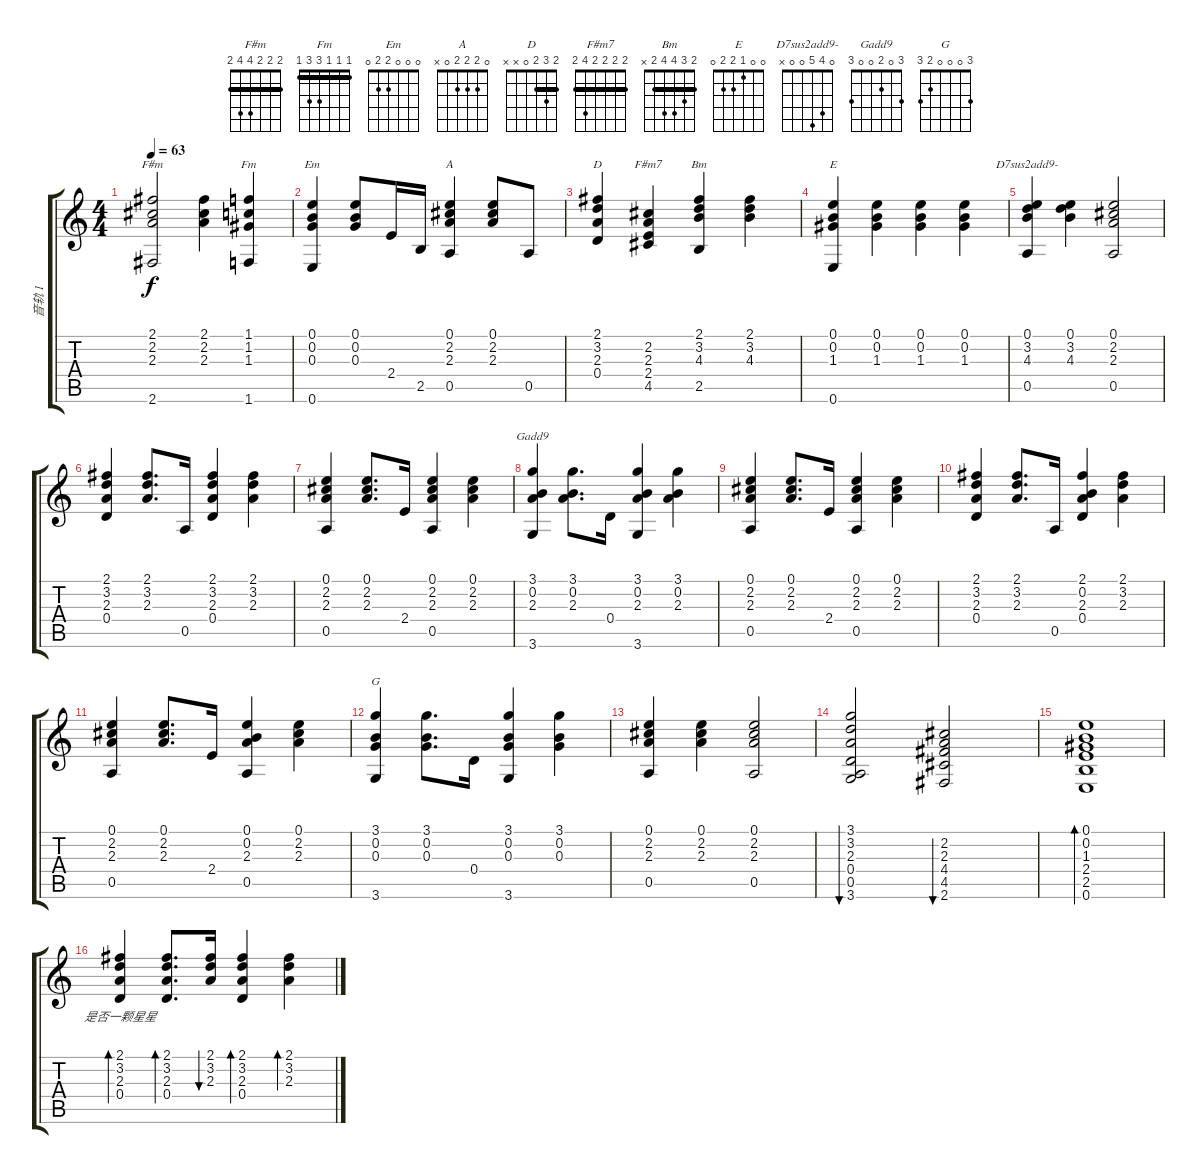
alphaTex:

\track ("音轨 1" "音轨 1") {instrument acousticguitarsteel}
\staff {score tabs}
\tuning (E4 B3 G3 D3 A2 E2) {hide}
\chord ("F#m" 2 2 2 4 4 2) {barre 2}
\chord ("Fm" 1 1 1 3 3 1) {barre 1}
\chord ("Em" 0 0 0 2 2 0)
\chord ("A" 0 2 2 2 0 x)
\chord ("D" 2 3 2 0 x x) {barre 2}
\chord ("F#m7" 2 2 2 2 4 2) {barre 2}
\chord ("Bm" 2 3 4 4 2 x) {barre 2}
\chord ("E" 0 0 1 2 2 0)
\chord ("D7sus2add9-" 0 4 5 0 0 x)
\chord ("Gadd9" 3 0 2 0 0 3)
\chord ("G" 3 0 0 0 2 3)
\ts (4 4)
\tempo 63
\clef g2
\ks c
(2.1 2.2 2.3 2.6).2{ch "F#m" lyrics (0 "") lyrics (1 "") lyrics (2 "") lyrics (3 "") lyrics (4 "") dy f} (2.1 2.2 2.3).4{lyrics (0 "") lyrics (1 "") lyrics (2 "") lyrics (3 "") lyrics (4 "")} (1.1 1.2 1.3 1.6).4{ch "Fm" lyrics (0 "") lyrics (1 "") lyrics (2 "") lyrics (3 "") lyrics (4 "")} |
(0.1 0.2 0.3 0.6).4{ch "Em" lyrics (0 "") lyrics (1 "") lyrics (2 "") lyrics (3 "") lyrics (4 "")} (0.1 0.2 0.3).8{lyrics (0 "") lyrics (1 "") lyrics (2 "") lyrics (3 "") lyrics (4 "")} 2.4.16{lyrics (0 "") lyrics (1 "") lyrics (2 "") lyrics (3 "") lyrics (4 "")} 2.5.16{lyrics (0 "") lyrics (1 "") lyrics (2 "") lyrics (3 "") lyrics (4 "")} (0.1 2.2 2.3 0.5).4{ch "A" lyrics (0 "") lyrics (1 "") lyrics (2 "") lyrics (3 "") lyrics (4 "")} (0.1 2.2 2.3).8{lyrics (0 "") lyrics (1 "") lyrics (2 "") lyrics (3 "") lyrics (4 "")} 0.5.8{lyrics (0 "") lyrics (1 "") lyrics (2 "") lyrics (3 "") lyrics (4 "")} |
(2.1 3.2 2.3 0.4).4{ch "D" lyrics (0 "") lyrics (1 "") lyrics (2 "") lyrics (3 "") lyrics (4 "")} (2.2 2.3 2.4 4.5).4{ch "F#m7" lyrics (0 "") lyrics (1 "") lyrics (2 "") lyrics (3 "") lyrics (4 "")} (2.1 3.2 4.3 2.5).4{ch "Bm" lyrics (0 "") lyrics (1 "") lyrics (2 "") lyrics (3 "") lyrics (4 "")} (2.1 3.2 4.3).4{lyrics (0 "") lyrics (1 "") lyrics (2 "") lyrics (3 "") lyrics (4 "")} |
(0.1 0.2 1.3 0.6).4{ch "E" lyrics (0 "") lyrics (1 "") lyrics (2 "") lyrics (3 "") lyrics (4 "")} (0.1 0.2 1.3).4{lyrics (0 "") lyrics (1 "") lyrics (2 "") lyrics (3 "") lyrics (4 "")} (0.1 0.2 1.3).4{lyrics (0 "") lyrics (1 "") lyrics (2 "") lyrics (3 "") lyrics (4 "")} (0.1 0.2 1.3).4{lyrics (0 "") lyrics (1 "") lyrics (2 "") lyrics (3 "") lyrics (4 "")} |
(0.1 3.2 4.3 0.5).4{ch "D7sus2add9-" lyrics (0 "") lyrics (1 "") lyrics (2 "") lyrics (3 "") lyrics (4 "")} (0.1 3.2 4.3).4{lyrics (0 "") lyrics (1 "") lyrics (2 "") lyrics (3 "") lyrics (4 "")} (0.1 2.2 2.3 0.5).2{lyrics (0 "") lyrics (1 "") lyrics (2 "") lyrics (3 "") lyrics (4 "")} |
(2.1 3.2 2.3 0.4).4{lyrics (0 "") lyrics (1 "") lyrics (2 "") lyrics (3 "") lyrics (4 "")} (2.1 3.2 2.3).8{d lyrics (0 "") lyrics (1 "") lyrics (2 "") lyrics (3 "") lyrics (4 "")} 0.5.16{lyrics (0 "") lyrics (1 "") lyrics (2 "") lyrics (3 "") lyrics (4 "")} (2.1 3.2 2.3 0.4).4{lyrics (0 "") lyrics (1 "") lyrics (2 "") lyrics (3 "") lyrics (4 "")} (2.1 3.2 2.3).4{lyrics (0 "") lyrics (1 "") lyrics (2 "") lyrics (3 "") lyrics (4 "")} |
(0.1 2.2 2.3 0.5).4{lyrics (0 "") lyrics (1 "") lyrics (2 "") lyrics (3 "") lyrics (4 "")} (0.1 2.2 2.3).8{d lyrics (0 "") lyrics (1 "") lyrics (2 "") lyrics (3 "") lyrics (4 "")} 2.4.16{lyrics (0 "") lyrics (1 "") lyrics (2 "") lyrics (3 "") lyrics (4 "")} (0.1 2.2 2.3 0.5).4{lyrics (0 "") lyrics (1 "") lyrics (2 "") lyrics (3 "") lyrics (4 "")} (0.1 2.2 2.3).4{lyrics (0 "") lyrics (1 "") lyrics (2 "") lyrics (3 "") lyrics (4 "")} |
(3.1 0.2 2.3 3.6).4{ch "Gadd9" lyrics (0 "") lyrics (1 "") lyrics (2 "") lyrics (3 "") lyrics (4 "")} (3.1 0.2 2.3).8{d lyrics (0 "") lyrics (1 "") lyrics (2 "") lyrics (3 "") lyrics (4 "")} 0.4.16{lyrics (0 "") lyrics (1 "") lyrics (2 "") lyrics (3 "") lyrics (4 "")} (3.1 0.2 2.3 3.6).4{lyrics (0 "") lyrics (1 "") lyrics (2 "") lyrics (3 "") lyrics (4 "")} (3.1 0.2 2.3).4{lyrics (0 "") lyrics (1 "") lyrics (2 "") lyrics (3 "") lyrics (4 "")} |
(0.1 2.2 2.3 0.5).4{lyrics (0 "") lyrics (1 "") lyrics (2 "") lyrics (3 "") lyrics (4 "")} (0.1 2.2 2.3).8{d lyrics (0 "") lyrics (1 "") lyrics (2 "") lyrics (3 "") lyrics (4 "")} 2.4.16{lyrics (0 "") lyrics (1 "") lyrics (2 "") lyrics (3 "") lyrics (4 "")} (0.1 2.2 2.3 0.5).4{lyrics (0 "") lyrics (1 "") lyrics (2 "") lyrics (3 "") lyrics (4 "")} (0.1 2.2 2.3).4{lyrics (0 "") lyrics (1 "") lyrics (2 "") lyrics (3 "") lyrics (4 "")} |
(2.1 3.2 2.3 0.4).4{lyrics (0 "") lyrics (1 "") lyrics (2 "") lyrics (3 "") lyrics (4 "")} (2.1 3.2 2.3).8{d lyrics (0 "") lyrics (1 "") lyrics (2 "") lyrics (3 "") lyrics (4 "")} 0.5.16{lyrics (0 "") lyrics (1 "") lyrics (2 "") lyrics (3 "") lyrics (4 "")} (2.1 0.2 2.3 0.4).4{lyrics (0 "") lyrics (1 "") lyrics (2 "") lyrics (3 "") lyrics (4 "")} (2.1 3.2 2.3).4{lyrics (0 "") lyrics (1 "") lyrics (2 "") lyrics (3 "") lyrics (4 "")} |
(0.1 2.2 2.3 0.5).4{lyrics (0 "") lyrics (1 "") lyrics (2 "") lyrics (3 "") lyrics (4 "")} (0.1 2.2 2.3).8{d lyrics (0 "") lyrics (1 "") lyrics (2 "") lyrics (3 "") lyrics (4 "")} 2.4.16{lyrics (0 "") lyrics (1 "") lyrics (2 "") lyrics (3 "") lyrics (4 "")} (0.1 0.2 2.3 0.5).4{lyrics (0 "") lyrics (1 "") lyrics (2 "") lyrics (3 "") lyrics (4 "")} (0.1 2.2 2.3).4{lyrics (0 "") lyrics (1 "") lyrics (2 "") lyrics (3 "") lyrics (4 "")} |
(3.1 0.2 0.3 3.6).4{ch "G" lyrics (0 "") lyrics (1 "") lyrics (2 "") lyrics (3 "") lyrics (4 "")} (3.1 0.2 0.3).8{d lyrics (0 "") lyrics (1 "") lyrics (2 "") lyrics (3 "") lyrics (4 "")} 0.4.16{lyrics (0 "") lyrics (1 "") lyrics (2 "") lyrics (3 "") lyrics (4 "")} (3.1 0.2 0.3 3.6).4{lyrics (0 "") lyrics (1 "") lyrics (2 "") lyrics (3 "") lyrics (4 "")} (3.1 0.2 0.3).4{lyrics (0 "") lyrics (1 "") lyrics (2 "") lyrics (3 "") lyrics (4 "")} |
(0.1 2.2 2.3 0.5).4{lyrics (0 "") lyrics (1 "") lyrics (2 "") lyrics (3 "") lyrics (4 "")} (0.1 2.2 2.3).4{lyrics (0 "") lyrics (1 "") lyrics (2 "") lyrics (3 "") lyrics (4 "")} (0.1 2.2 2.3 0.5).2{lyrics (0 "") lyrics (1 "") lyrics (2 "") lyrics (3 "") lyrics (4 "")} |
(3.1 3.2 2.3 0.4 0.5 3.6).2{bu 240 lyrics (0 "") lyrics (1 "") lyrics (2 "") lyrics (3 "") lyrics (4 "")} (2.2 2.3 4.4 4.5 2.6).2{bu 240 lyrics (0 "") lyrics (1 "") lyrics (2 "") lyrics (3 "") lyrics (4 "")} |
(0.1 0.2 1.3 2.4 2.5 0.6).1{bd 240 lyrics (0 "") lyrics (1 "") lyrics (2 "") lyrics (3 "") lyrics (4 "")} |
(2.1 3.2 2.3 0.4).4{bd 30 lyrics (0 "是否一颗星星") lyrics (1 "") lyrics (2 "") lyrics (3 "") lyrics (4 "")} (2.1 3.2 2.3 0.4).8{d bd 30 lyrics (0 "") lyrics (1 "") lyrics (2 "") lyrics (3 "") lyrics (4 "")} (2.1 3.2 2.3).16{bu 30 lyrics (0 "") lyrics (1 "") lyrics (2 "") lyrics (3 "") lyrics (4 "")} (2.1 3.2 2.3 0.4).4{bd 30 lyrics (0 "") lyrics (1 "") lyrics (2 "") lyrics (3 "") lyrics (4 "")} (2.1 3.2 2.3).4{bd 30 lyrics (0 "") lyrics (1 "") lyrics (2 "") lyrics (3 "") lyrics (4 "")}
